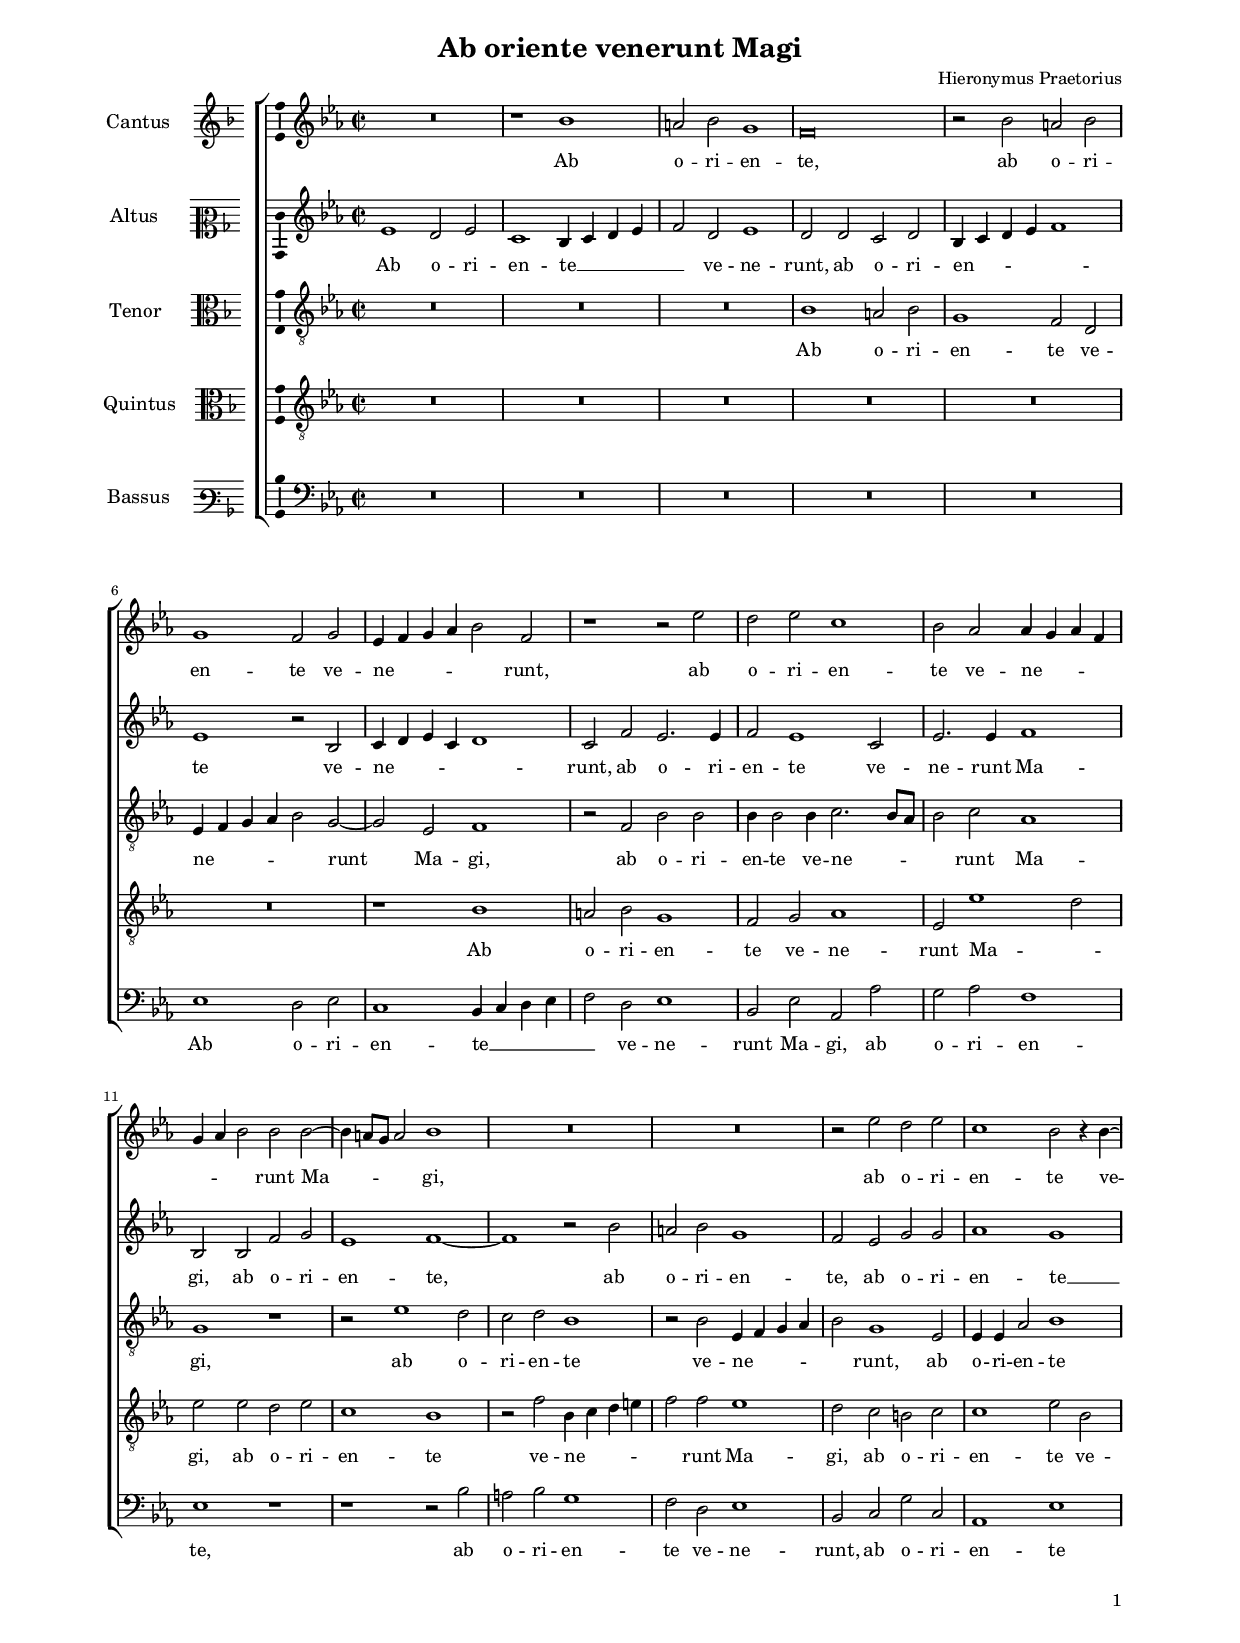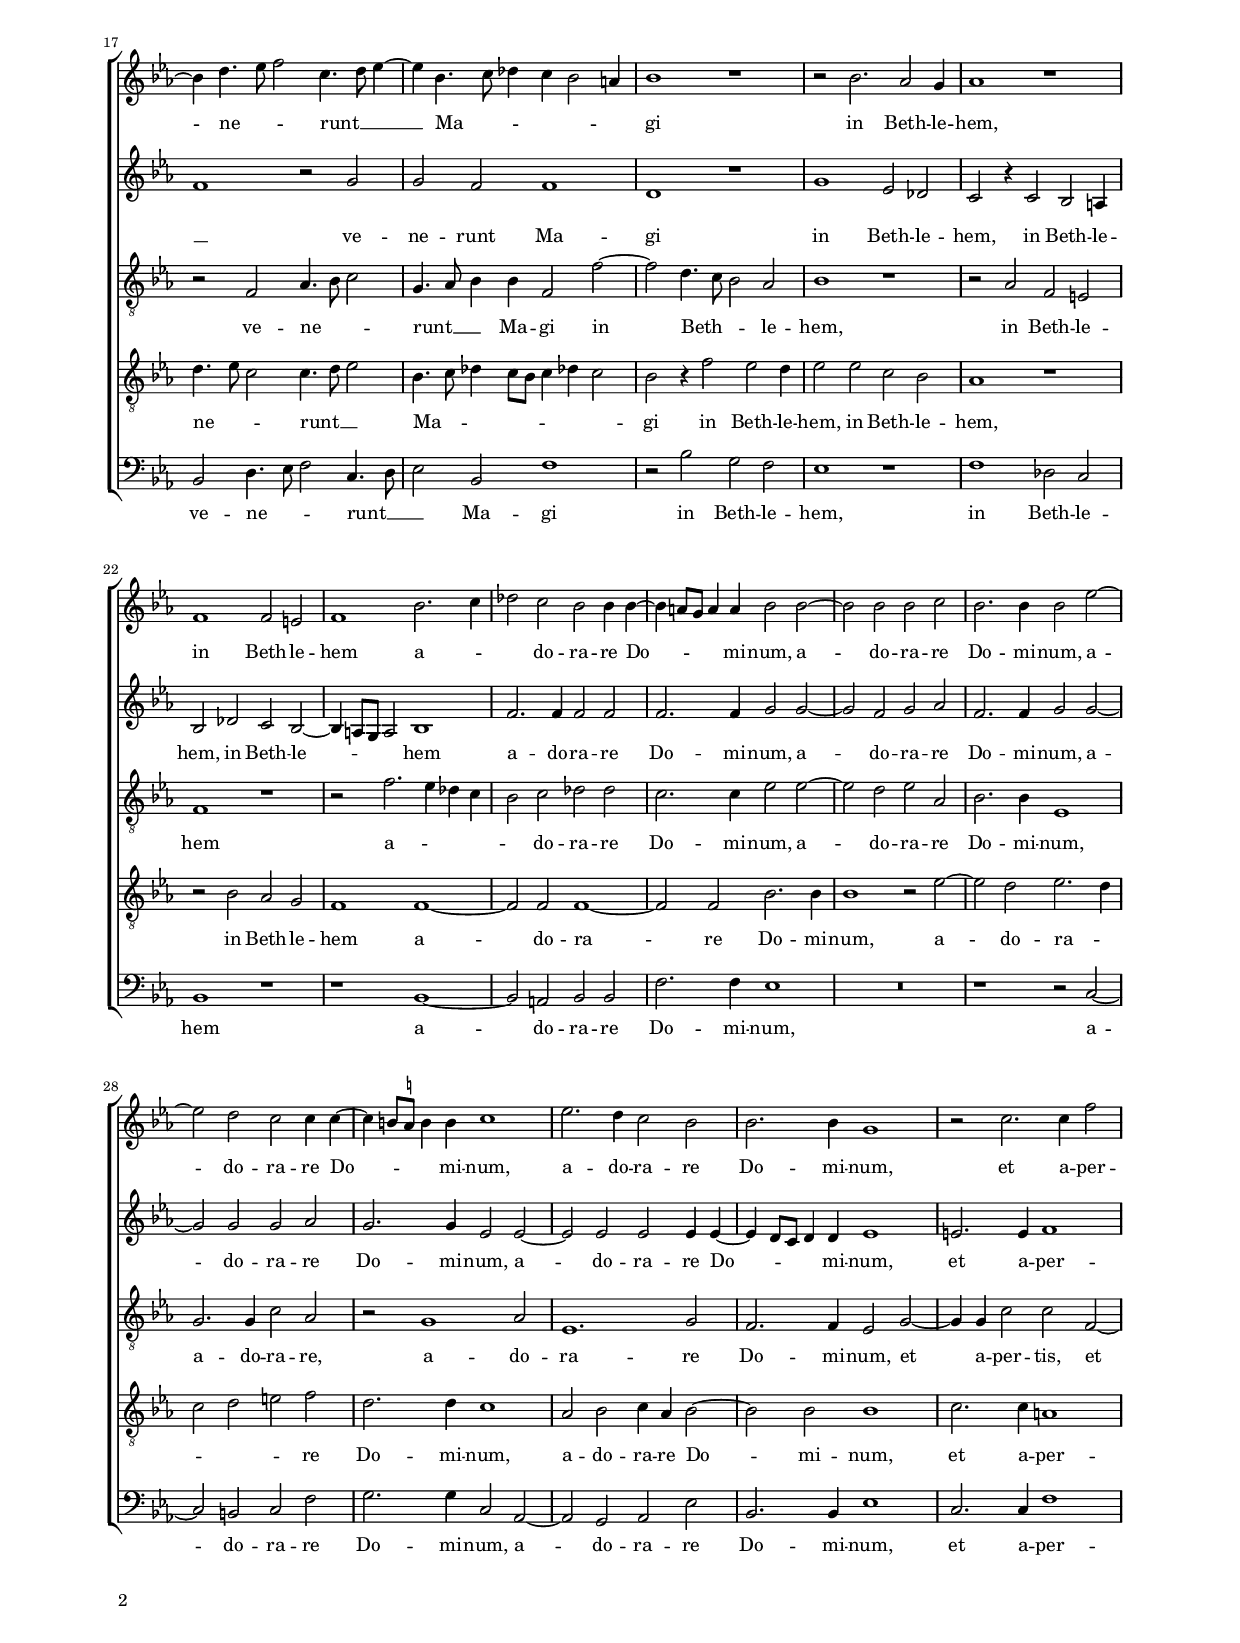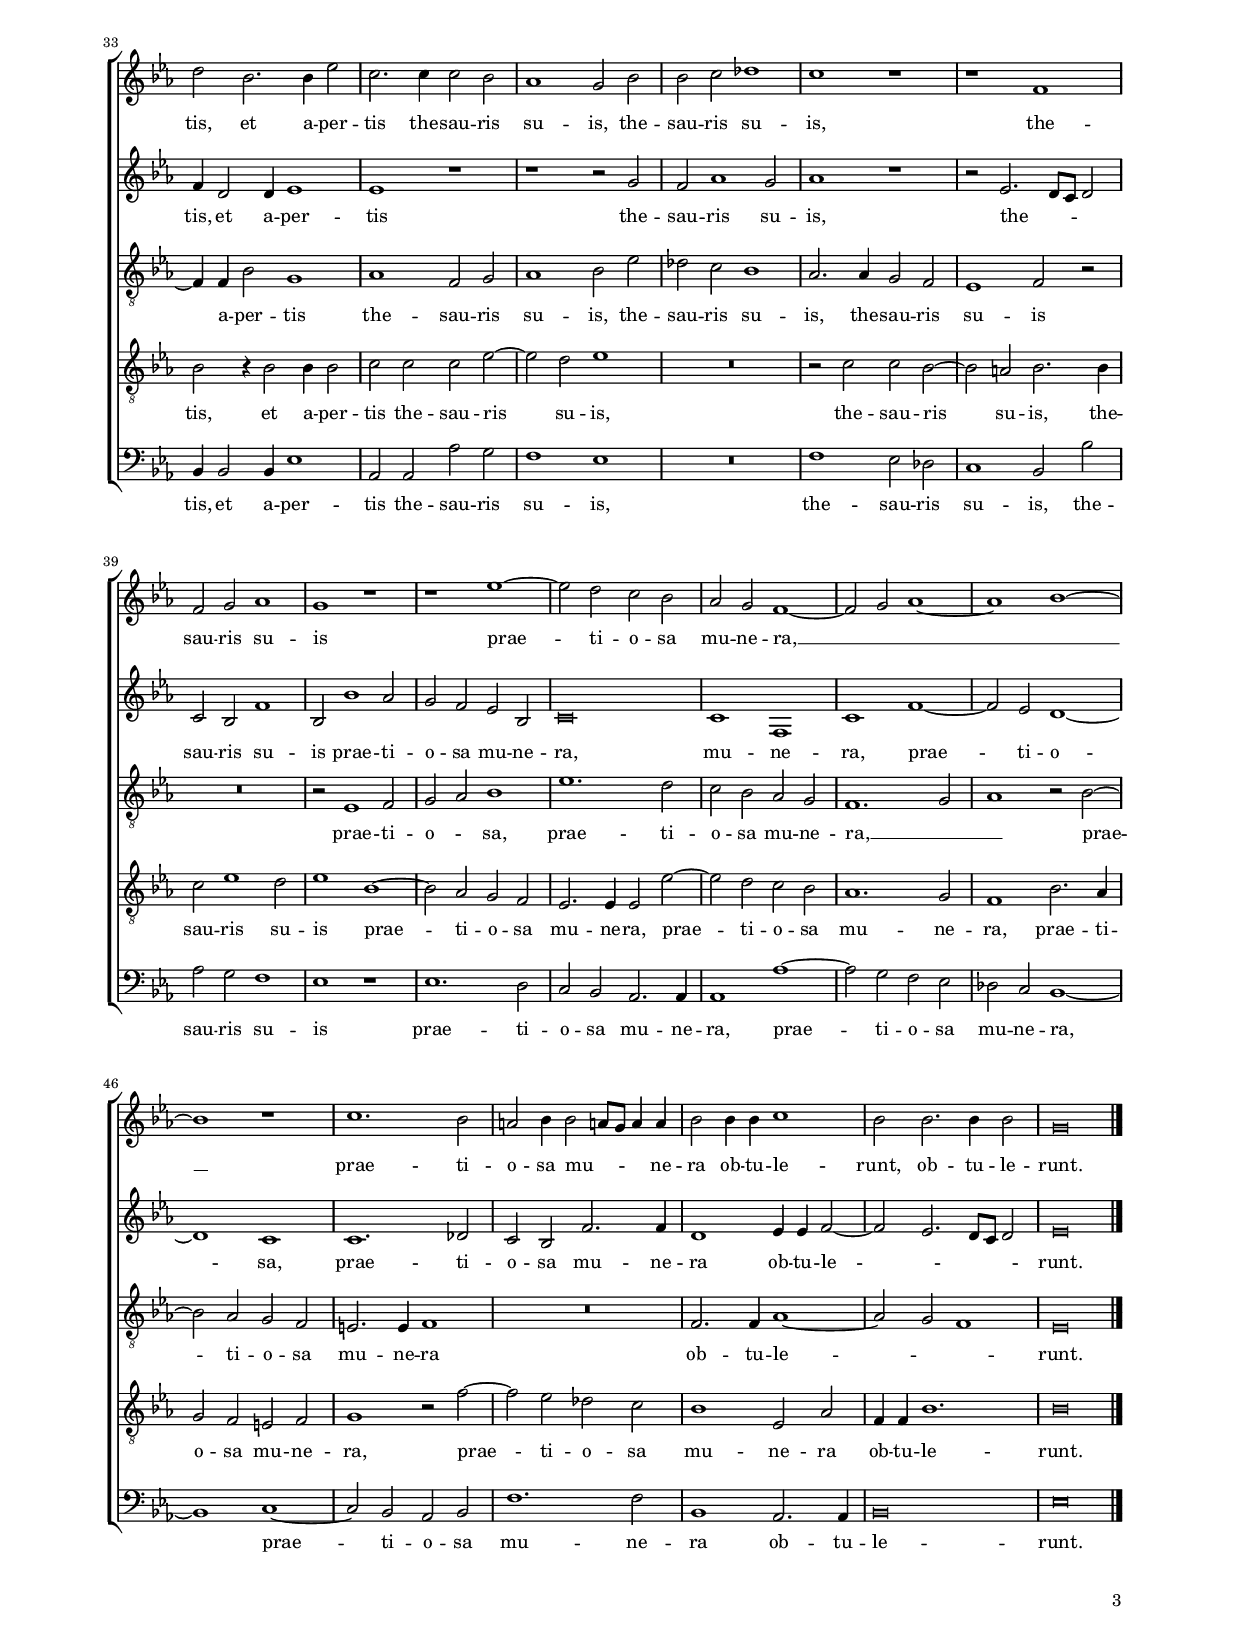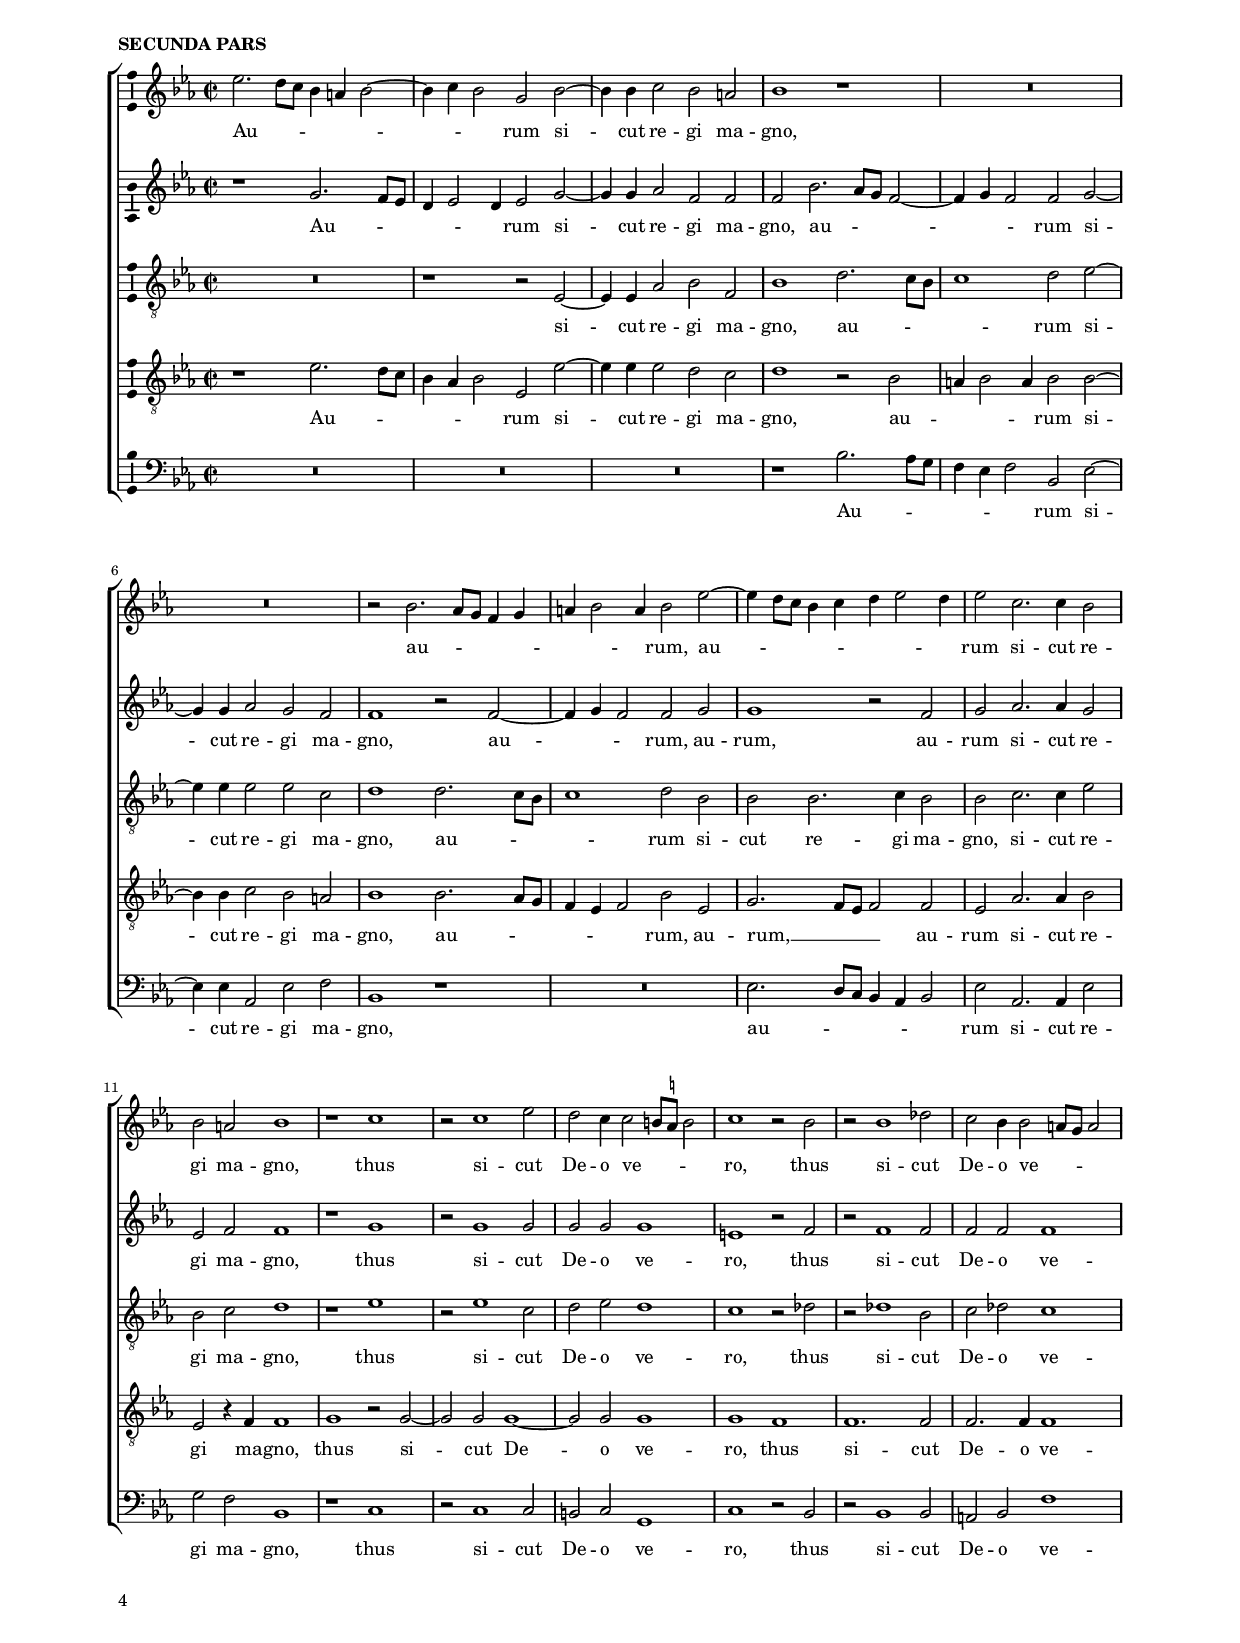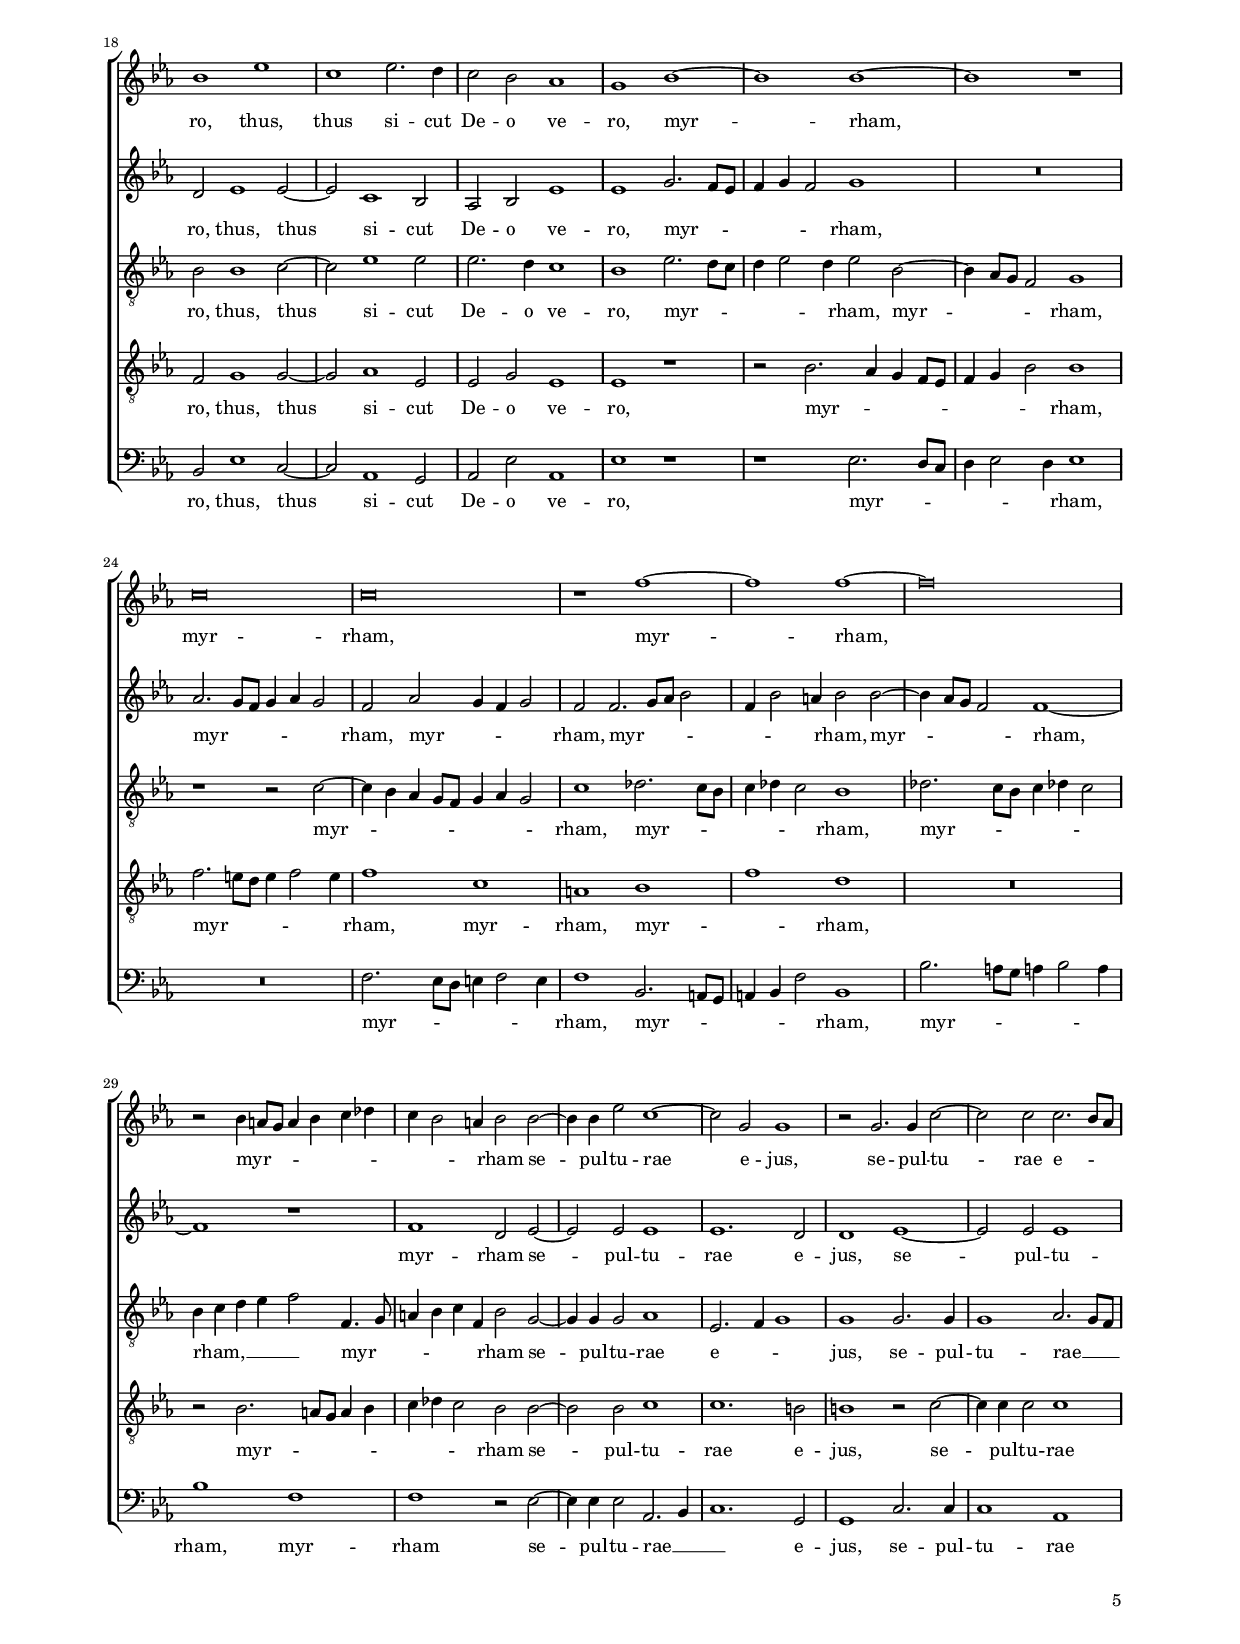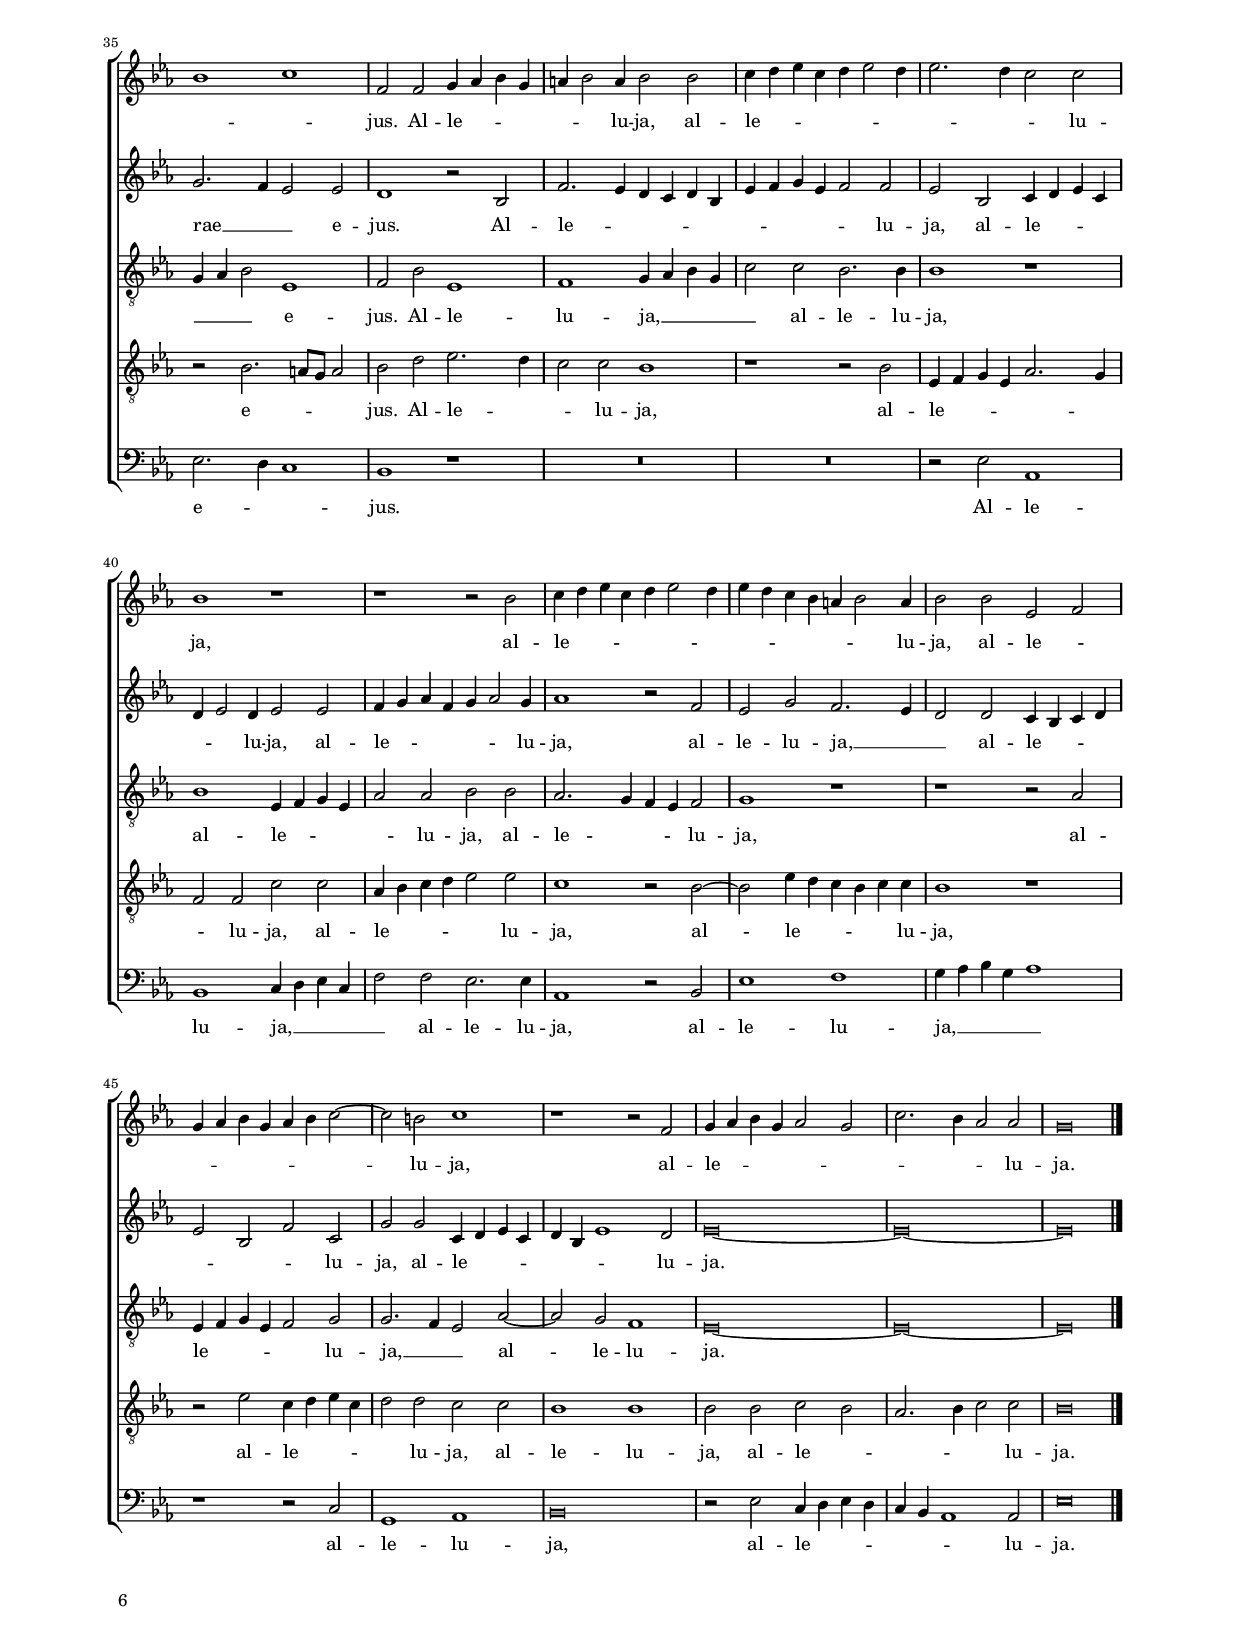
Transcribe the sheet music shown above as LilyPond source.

\header
{
  title="Ab oriente venerunt Magi"
  composer="Hieronymus Praetorius"
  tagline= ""
}

\version "2.22.0"
\language deutsch
#(set-global-staff-size 15)
% #(set-default-paper-size "letter")
#(ly:set-option 'point-and-click #f)

	
	ficta = { \once \set suggestAccidentals = ##t }
	
	forget = #(define-music-function (music) (ly:music?) #{
		\accidentalStyle forget
		$music
		\accidentalStyle default
		#})
    

\paper
	{
	top-margin = 1.8 \cm
	bottom-margin = 1.2 \cm
	left-margin = 2 \cm
	right-margin = 2 \cm
	ragged-bottom = ##f
	ragged-last-bottom = ##f
	print-page-number = ##f
	score-system-spacing = #'((basic-distance . 16) (minimum-distance . 14) (padding . 5) (strechability . 150))
	system-system-spacing = #'((basic-distance . 16) (minimum-distance . 14) (padding . 5) (strechability . 150))
    oddFooterMarkup=\markup   \fill-line { "" \fromproperty #'page:page-number-string }
    evenFooterMarkup=\markup  \fill-line { \fromproperty #'page:page-number-string "" }
    last-bottom-spacing = #'((basic-distance . 12) (minimum-distance . 7) (padding . 4))
%	systems-per-page = 3
%	page-count = 6
%	min-systems-per-page = 3
	}

global = {
    % \set Staff.autoBeaming = ##f
	\key f \major
	\time 2/2 \set Score.measureLength = #(ly:make-moment 2/1)
    \set Score.tempoHideNote = ##t
    \tempo 2 = 90
    \skip 1*2*51 \bar "|."
	}
	

incipitcantus = \markup { \score {
	{
	\set Staff.instrumentName = \markup { \fontsize #1 "Cantus" }
	\key f \major
	\clef violin
	s4 \bar ""
	}
	\layout  {
	raggedright = ##t
	indent = 1.8 \cm
	line-width = 2.5 \cm
	\context { \Staff \remove Time_signature_engraver }
	\override Staff.Clef.Y-extent = #'(0 . 0)
	}} \hspace #1 }
      
      
incipitaltus = \markup { \score {
	{
	\set Staff.instrumentName = \markup { \fontsize #1 "Altus" }
	\key f \major
	\clef mezzosoprano
	s4 \bar ""
	}
	\layout  {
	raggedright = ##t
	indent = 1.8 \cm
	line-width = 2.5 \cm
	\context { \Staff \remove Time_signature_engraver }
	\override Staff.Clef.Y-extent = #'(0 . 0)
	}} \hspace #1 }


incipittenor = \markup { \score {
	{
	\set Staff.instrumentName = \markup { \fontsize #1 "Tenor" }
	\key f \major
	\clef alto
	s4 \bar ""
	}
	\layout  {
	raggedright = ##t
	indent = 1.8 \cm
	line-width = 2.5 \cm
	\context { \Staff \remove Time_signature_engraver }
	\override Staff.Clef.Y-extent = #'(0 . 0)
	}} \hspace #1 }
      
      
incipitquintus = \markup { \score {
	{
	\set Staff.instrumentName = \markup { \fontsize #1 "Quintus" }
	\key f \major
	\clef alto
	s4 \bar ""
	}
	\layout  {
	raggedright = ##t
	indent = 1.8 \cm
	line-width = 2.5 \cm
	\context { \Staff \remove Time_signature_engraver }
	\override Staff.Clef.Y-extent = #'(0 . 0)
	}} \hspace #1 }
      
      
incipitbassus = \markup { \score {
	{
	\set Staff.instrumentName = \markup { \fontsize #1 "Bassus" }
	\key f \major
	\clef varbaritone
	s4 \bar ""
	}
	\layout  {
	raggedright = ##t
	indent = 1.8 \cm
	line-width = 2.5 \cm
	\context { \Staff \remove Time_signature_engraver }
	\override Staff.Clef.Y-extent = #'(0 . 0)
	}} \hspace #1 }


cantus =  \relative c''
	{
	R\breve
	r1 c
	h2 c a1
	g\breve
%5
	r2 c h c |
	a1 g2 a
	f4 g a b c2 g
	r1 r2 f'
	e2 f d1
%10
	c2 b b4 a b g |
	a4 b c2 c2 c~
	c4 h8 a h2 c1
	R\breve
	R\breve
%15
	r2 f e f |
	d1 c2 r4 c~
	c4 e4. f8 g2 d4. e8 f4~
	f4 c4. d8 es4 d c2 h4
	c1 r
%20
	r2 c2. b2 a4 |
	b1 r
	g1 g2 fis
	g1 c2. d4
	es2 d c2 c4 c~
%25
	c4 h8 a h4 h c2 c~ |
	c2 c c d
	c2. c4 c2 f~
	f2 e d d4 d~
	d4 cis8 \ficta h cis4 cis d1
%30
	f2. e4 d2 c |
	c2. c4 a1
	r2 d2. d4 g2
	e2 c2. c4 f2
	d2. d4 d2 c
%35
	b1 a2 c |
	c2 d es1
	d1 r
	r1 g,
	g2 a b1
%40
	a1 r |
	r1 f'~
	f2 e d c
	b2 a g1~
	g2 a b1~
%45
	b1 c~ |
	c1 r
	d1. c2
	h2 c4 c2 h!8 a h4 h
	c2 c4 c d1
%50
	c2 c2. c4 c2 |
	a\breve |
	}


altus =  \relative c'
    {
	f1 e2 f
	d1 c4 d e f
	g2 e f1
	e2 e d e
%5
	c4 d e f g1 |
	f1 r2 c
	d4 e f d e1
	d2 g f2. f4
	g2 f1 d2
%10
	f2. f4 g1 |
	c,2 c g' a
	f1 g~
	g1 r2 c
	h2 c a1
%15
	g2 f a a |
	b1 a
	g1 r2 a
	a2 g g1
	e1 r
%20
	a1 f2 es |
	d2 r4 d2 c2 h4
	c2 es d c~
	c4 h8 a h2 c1
	g'2. g4 g2 g
%25
	g2. g4 a2 a~ |
	a2 g a b
	g2. g4 a2 a~
	a2 a a b
	a2. a4 f2 f~
%30
	f2 f f f4 f~ |
	f4 e8 d e4 e f1
	fis2. fis4 g1
	g4 e2 e4 f1
	f1 r
%35
	r1 r2 a |
	g2 b1 a2
	b1 r
	r2 f2. e8 d e2
	d2 c g'1
%40
	c,2 c'1 b2 |
	a2 g f c
	d\breve
	d1 g,
	d'1 g~
%45
	g2 f e1~ |
	e1 d
	d1. es2
	d2 c g'2. g4
	e1 f4 f g2~
%50
	g2 f2. e8 d e2 |
	f\breve |
	}


tenor =  \relative c'
	{
	R\breve
	R\breve
	R\breve
	c1 h2 c
%5
	a1 g2 e |
	f4 g a b c2 a~
	a2 f g1
	r2 g c c
	c4 c2 c4 d2. c8 b
%10
	c2 d b1 |
	a1 r
	r2 f'1 e2
	d2 e c1
	r2 c f,4 g a b
%15
	c2 a1 f2 |
	f4 f b2 c1
	r2 g b4. c8 d2
	a4. b8 c4 c g2 g'~
	g2 e4. d8 c2 b
%20
	c1 r |
	r2 b g fis
	g1 r
	r2 g'2. f4 es d
	c2 d es es
%25
	d2. d4 f2 f~ |
	f2 e f b,
	c2. c4 f,1
	a2. a4 d2 b
	r2 a1 b2
%30
	f1. a2 |
	g2. g4 f2 a~
	a4 a d2 d g,~
	g4 g c2 a1
	b1 g2 a
%35
	b1 c2 f |
	es2 d c1
	b2. b4 a2 g
	f1 g2 r
	R\breve
%40
	r2 f1 g2 |
	a2 b c1
	f1. e2
	d2 c b a
	g1. a2
%45
	b1 r2 c~ |
	c2 b a g
	fis2. fis4 g1
	R\breve
	g2. g4 b1~
%50
	b2 a g1 |
	f\breve |
	}


quintus  =  \relative c'
	{
	R\breve
	R\breve
	R\breve
	R\breve
%5
	R\breve |
	R\breve
	r1 c
	h2 c a1
	g2 a b1
%10
	f2 f'1 e2 |
	f2 f e f
	d1 c
	r2 g' c,4 d e fis
	g2 g f1
%15
	e2 d cis d |
	d1 f2 c
	e4. f8 d2 d4. e8 f2
	c4. d8 es4 d8 c d4 es! d2
	c2 r4 g'2 f2 e4
%20
	f2 f d c |
	b1 r
	r2 c b a
	g1 g~
	g2 g g1~
%25
	g2 g c2. c4 |
	c1 r2 f~
	f2 e f2. e4
	d2 e fis g
	e2. e4 d1
%30
	b2 c d4 b c2~ |
	c2 c c1
	d2. d4 h1
	c2 r4 c2 c4 c2
	d2 d d f~
%35
	f2 e f1 |
	R\breve
	r2 d d c~
	c2 h c2. c4
	d2 f1 e2
%40
	f1 c~ |
	c2 b a g
	f2. f4 f2 f'~
	f2 e d c
	b1. a2
%45
	g1 c2. b4 |
	a2 g fis g
	a1 r2 g'~
	g2 f es d
	c1 f,2 b
%50
	g4 g c1. |
	c\breve |
	}


bassus  =  \relative c
	{
	R\breve
	R\breve
	R\breve
	R\breve
%5
	R\breve |
	f1 e2 f
	d1 c4 d e f
	g2 e f1
	c2 f b, b'
%10
	a2 b g1 |
	f1 r
	r1 r2 c'
	h2 c a1
	g2 e f1
%15
	c2 d a' d, |
	b1 f'
	c2 e4. f8 g2 d4. e8
	f2 c g'1
	r2 c a g
%20
	f1 r |
	g1 es2 d
	c1 r
	r1 c~
	c2 h c c
%25
	g'2. g4 f1 |
	R\breve
	r1 r2 d~
	d2 cis d g
	a2. a4 d,2 b~
%30
	b2 a b f' |
	c2. c4 f1
	d2. d4 g1
	c,4 c2 c4 f1
	b,2 b b' a
%35
	g1 f |
	R\breve
	g1 f2 es
	d1 c2 c'
	b2 a g1
%40
	f1 r |
	f1. e2
	d2 c b2. b4
	b1 b'~
	b2 a g f
%45
	es2 d c1~ |
	c1 d~
	d2 c b c
	g'1. g2
	c,1 b2. b4
%50
	c\breve |
	f\breve |
	}


lyricscantus = \lyricmode {
	Ab o -- ri -- en -- te,
    ab o -- ri -- en -- te ve -- ne -- _ _ _ _ runt,
    ab o -- ri -- en -- te ve -- ne -- _ _ _ _ _ _ runt Ma -- _ _ _ gi,
    ab o -- ri -- en -- te ve -- ne -- _ _ runt __ _ _ Ma -- _ _ _ _ _ gi
    in Beth -- le -- hem,
    in Beth -- le -- hem
    a -- _ _ do -- ra -- re Do -- _ _ _ mi -- num,
    a -- do -- ra -- re Do -- mi -- num,
    a -- do -- ra -- re Do -- _ _ _ mi -- num,
    a -- do -- ra -- re Do -- mi -- num,
    et a -- per -- tis,
    et a -- per -- tis the -- sau -- ris su -- is,
    the -- sau -- ris su -- is,
    the -- sau -- ris su -- is
    prae -- ti -- o -- sa mu -- ne -- ra, __ _ _ _
    prae -- ti -- o -- sa mu -- _ _ _ ne -- ra
    ob -- tu -- le -- runt,
    ob -- tu -- le -- runt.
	}


lyricsaltus = \lyricmode {
	Ab o -- ri -- en -- te __ _ _ _ _ ve -- ne -- runt,
    ab o -- ri -- en -- _ _ _ _ te ve -- ne -- _ _ _ _ runt,
    ab o -- ri -- en -- te ve -- ne -- runt Ma -- gi,
    ab o -- ri -- en -- te,
    ab o -- ri -- en -- te,
    ab o -- ri -- en -- te __ _ ve -- ne -- runt Ma -- gi
    in Beth -- le -- hem,
    in Beth -- le -- hem,
    in Beth -- le -- _ _ _ hem
    a -- do -- ra -- re Do -- mi -- num,
    a -- do -- ra -- re Do -- mi -- num,
    a -- do -- ra -- re Do -- mi -- num,
    a -- do -- ra -- re Do -- _ _ _ mi -- num,
    et a -- per -- tis,
    et a -- per -- tis the -- sau -- ris su -- is,
    the -- _ _ _ sau -- ris su -- is
    prae -- ti -- o -- sa mu -- ne -- ra,
    mu -- ne -- ra,
    prae -- ti -- o -- sa, 
    prae -- ti -- o -- sa mu -- ne -- ra
    ob -- tu -- le -- _ _ _ _ runt.
	}


lyricstenor = \lyricmode {
	Ab o -- ri -- en -- te ve -- ne -- _ _ _ _ runt Ma -- gi,
    ab o -- ri -- en -- te ve -- ne -- _ _ _ runt Ma -- gi,
    ab o -- ri -- en -- te ve -- ne -- _ _ _ _ runt,
    ab o -- ri -- en -- te ve -- ne -- _ _ runt __ _ _ Ma -- gi
    in Beth -- _ _ le -- hem,
    in Beth -- le -- hem
    a -- _ _ _ _ do -- ra -- re Do -- mi -- num,
    a -- do -- ra -- re Do -- mi -- num,
    a -- do -- ra -- re,
    a -- do -- ra -- re Do -- mi -- num,
    et a -- per -- tis,
    et a -- per -- tis the -- sau -- ris su -- is,
    the -- sau -- ris su -- is,
    the -- sau -- ris su -- is
    prae -- ti -- o -- _ sa,
    prae -- ti -- o -- sa mu -- ne -- ra, __ _ _
    prae -- ti -- o -- sa mu -- ne -- ra
    ob -- tu -- le -- _ _ runt.
	}


lyricsquintus = \lyricmode {
	Ab o -- ri -- en -- te ve -- ne -- runt Ma -- _ gi,
    ab o -- ri -- en -- te ve -- ne -- _ _ _ _ runt Ma -- gi,
    ab o -- ri -- en -- te ve -- ne -- _ _ runt __ _ _ Ma -- _ _ _ _ _ _ _ gi
    in Beth -- le -- hem,
    in Beth -- le -- hem,
    in Beth -- le -- hem
    a -- do -- ra -- re Do -- mi -- num,
    a -- do -- ra -- _ _ _ _ re Do -- mi -- num,
    a -- do -- ra -- re Do -- mi -- num,
    et a -- per -- tis,
    et a -- per -- tis the -- sau -- ris su -- is,
    the -- sau -- ris su -- is,
    the -- sau -- ris su -- is
    prae -- ti -- o -- sa mu -- ne -- ra,
    prae -- ti -- o -- sa mu -- ne -- ra,
    prae -- ti -- o -- sa mu -- ne -- ra,
    prae -- ti -- o -- sa mu -- ne -- ra
    ob -- tu -- le -- runt.
	}


lyricsbassus = \lyricmode {
	Ab o -- ri -- en -- te __ _ _ _ _ ve -- ne -- runt Ma -- gi,
    ab o -- ri -- en -- te,
    ab o -- ri -- en -- te ve -- ne -- runt,
    ab o -- ri -- en -- te ve -- ne -- _ _ runt __ _ _ Ma -- gi
    in Beth -- le -- hem,
    in Beth -- le -- hem
    a -- do -- ra -- re Do -- mi -- num,
    a -- do -- ra -- re Do -- mi -- num,
    a -- do -- ra -- re Do -- mi -- num,
    et a -- per -- tis,
    et a -- per -- tis the -- sau -- ris su -- is,
    the -- sau -- ris su -- is,
    the -- sau -- ris su -- is
    prae -- ti -- o -- sa mu -- ne -- ra,
    prae -- ti -- o -- sa mu -- ne -- ra,
    prae -- ti -- o -- sa mu -- ne -- ra
    ob -- tu -- le -- runt.
	}


\score
{  
	\transpose f es {
	\new ChoirStaff \with { \override StaffGrouper.staff-staff-spacing.basic-distance = #12 }
	<<

	\new Staff << \global
	\new Voice="v1" {
		\set Staff.instrumentName=\incipitcantus
		\set Staff.midiInstrument = "reed organ"
		\clef violin
		\cantus }
	\new Lyrics \lyricsto "v1" {\lyricscantus }
	>>


	\new Staff << \global
	\new Voice="v2" {
		\set Staff.instrumentName=\incipitaltus
		\set Staff.midiInstrument = "reed organ"
                \clef violin % "G_8"
		\altus}
	\new Lyrics \lyricsto "v2" {\lyricsaltus }
	>>


	\new Staff << \global
	\new Voice="v3" {
		\set Staff.instrumentName=\incipittenor
		\set Staff.midiInstrument = "reed organ"
		\clef "G_8"
		\tenor }
	\new Lyrics \lyricsto "v3" {\lyricstenor }
	>>


	\new Staff << \global
	\new Voice="v5" {
		\set Staff.instrumentName=\incipitquintus
		\set Staff.midiInstrument = "reed organ"
		\clef "G_8"
		\quintus}
	\new Lyrics \lyricsto "v5" {\lyricsquintus }
	>>


	\new Staff << \global
	\new Voice="v4" {
		\set Staff.instrumentName=\incipitbassus
		\set Staff.midiInstrument = "reed organ"
		\clef bass
		\bassus }
	\new Lyrics \lyricsto "v4" {\lyricsbassus}
	>>

	>>
	} % transpose

	\layout
	{
	indent = 2.5 \cm
	\context { \Staff \override TimeSignature.break-visibility = #end-of-line-invisible }
	\context { \Lyrics \override VerticalAxisGroup.nonstaff-relatedstaff-spacing.padding = #1.4 }
%	\context { \Lyrics \override LyricText.font-size = #1 }
	\context { \Staff \consists "Ambitus_engraver" }
	\context { \Score \override BarNumber.padding = #2 }
	\context { \Voice \override NoteHead.style = #'baroque }
	}


\midi
	{
	}

}

%%%%%%%%%%%%%%%%%%%%  SECUNDA PARS %%%%%%%%%%%%%%%%%%%%


global = {
	\key f \major
	\time 2/2 \set Score.measureLength = #(ly:make-moment 2/1)
    \set Score.tempoHideNote = ##t
    \tempo 2 = 90
    \skip 1*2*50 \bar "|."
	}


cantus =  \relative c''
	{
    f2. e8 d c4 h c2~
	c4 d c2 a2 c~
	c4 c d2 c h
	c1 r
%5
	R\breve |
	R\breve
	r2 c2. b8 a g4 a
	h4 c2 h4 c2 f~
	f4 e8 d c4 d e4 f2 e4
%10
	f2 d2. d4 c2 |
	c2 h c1
	r1 d
	r2 d1 f2
	e2 d4 d2 cis8 \ficta h cis2
%15
	d1 r2 c |
	r2 c1 es2
	d2 c4 c2 h8 a h2
	c1 f
	d1 f2. e4
%20
	d2 c b1 |
	a1 c~
	c1 c~
	c1 r
	d\breve
%25
	d\breve |
	r1 g~
	g1 g~
	g\breve
	r2 c,4 h8 a h4 c d es 
%30
	d4 c2 h4 c2 c~ |
	c4 c f2 d1~
	d2 a a1
	r2 a2. a4 d2~
	d2 d d2. c8 b
%35
	c1 d |
	g,2 g a4 b c a
	h4 c2 h4 c2 c
	d4 e f d e4 f2 e4
	f2. e4 d2 d
%40
	c1 r |
	r1 r2 c
	d4 e f d e4 f2 e4
	f4 e d c h4 c2 h4
	c2 c f, g
%45
	a4 b c a b c d2~ |
	d2 cis d1
	r1 r2 g,
	a4 b c a b2 a
	d2. c4 b2 b
%50
	a\breve |
	}


altus =  \relative c'
    {
	r1 a'2. g8 f 
	e4 f2 e4 f2 a~
	a4 a b2 g g
	g2 c2. b8 a g2~
%5
	g4 a g2 g2 a~ |
	a4 a b2 a g
	g1 r2 g~
	g4 a g2 g a
	a1 r2 g
%10
	a2 b2. b4 a2 |
	f2 g g1
	r1 a
	r2 a1 a2
	a2 a a1
%15
	fis1 r2 g |
	r2 g1 g2
	g2 g g1
	e2 f1 f2~
	f2 d1 c2
%20
	b2 c f1 |
	f1 a2. g8 f
	g4 a g2 a1
	R\breve
	b2. a8 g a4 b a2
%25
	g2 b a4 g a2 |
	g2 g2. a8 b c2
	g4 c2 h4 c2 c~
	c4 b8 a g2 g1~
	g1 r
%30
	g1 e2 f~ |
	f2 f f1
	f1. e2
	e1 f~
	f2 f f1
%35
	a2. g4 f2 f |
	e1 r2 c
	g'2. f4 e4 d e c
	f4 g a f g2 g
	f2 c d4 e f d
%40
	e4 f2 e4 f2 f |
	g4 a b g a4 b2 a4
	b1 r2 g
	f2 a g2. f4
	e2 e d4 c d e
%45
	f2 c g' d |
	a'2 a d,4 e f d
	e4 c f1 e2
	f\breve~
	f\breve~
%50
	f\breve |
	}


tenor =  \relative c'
	{
	R\breve
	r1 r2 f,~
	f4 f b2 c g
	c1 e2. d8 c
%5
	d1 e2 f~ |
	f4 f f2 f d
	e1 e2. d8 c
	d1 e2 c
	c2 c2. d4 c2
%10
	c2 d2. d4 f2 |
	c2 d e1
	r1 f
	r2 f1 d2
	e2 f e1
%15
	d1 r2 es |
	r2 es1 c2
	d2 es d1
	c2 c1 d2~
	d2 f1 f2
%20
	f2. e4 d1 |
	c1 f2. e8 d
	e4 f2 e4 f2 c~
	c4 b8 a g2 a1
	r1 r2 d~
%25
	d4 c b a8 g a4 b a2 |
	d1 es2. d8 c
	d4 es d2 c1
	es2. d8 c d4 es! d2
	c4 d e f g2 g,4. a8
%30
	h4 c d g, c2 a~ |
	a4 a a2 b1
	f2. g4 a1
	a1 a2. a4
	a1 b2. a8 g
%35
	a4 b c2 f,1 |
	g2 c f,1
	g1 a4 b c a
	d2 d c2. c4
	c1 r
%40
	c1 f,4 g a f |
	b2 b c c
	b2. a4 g4 f g2
	a1 r
	r1 r2 b
%45
	f4 g a f g2 a |
	a2. g4 f2 b~
	b2 a g1
	f\breve~
	f\breve~
%50
	f\breve |
	}


quintus  =  \relative c'
	{
	r1 f2. e8 d
	c4 b c2 f, f'~
	f4 f f2 e d
	e1 r2 c
%5
	h4 c2 h4 c2 c~ |
	c4 c d2 c h
	c1 c2. b8 a
	g4 f g2 c f,
	a2. g8 f g2 g
%10
	f2 b2. b4 c2 |
	f,2 r4 g g1
	a1 r2 a~
	a2 a a1~
	a2 a a1
%15
	a1 g |
	g1. g2
	g2. g4 g1
	g2 a1 a2~
	a2 b1 f2
%20
	f2 a f1 |
	f1 r
	r2 c'2. b4 a4 g8 f
	g4 a c2 c1
	g'2. fis8 e fis4 g2 fis4
%25
	g1 d |
	h1 c
	g'1 e
	R\breve
	r2 c2. h8 a h4 c
%30
	d4 es d2 c c~ |
	c2 c d1
	d1. cis2
	cis1 r2 d~
	d4 d d2 d1
%35
	r2 c2. h8 a h2 |
	c2 e f2. e4
	d2 d c1
	r1 r2 c
	f,4 g a f b2. a4
%40
	g2 g d' d |
	b4 c d e f2 f
	d1 r2 c~
	c2 f4 e d c d d
	c1 r
%45
	r2 f d4 e f d |
	e2 e d d
	c1 c
	c2 c d c
	b2. c4 d2 d
%50
	c\breve |
	}


bassus  =  \relative c
	{
	R\breve
	R\breve
	R\breve
	r1 c'2. b8 a
%5
	g4 f g2 c, f~ |
	f4 f b,2 f' g
	c,1 r
	R\breve
	f2. e8 d c4 b c2
%10
	f2 b,2. b4 f'2 |
	a2 g c,1
	r1 d
	r2 d1 d2
	cis2 d a1
%15
	d1 r2 c |
	r2 c1 c2
	h2 c g'1
	c,2 f1 d2~
	d2 b1 a2
%20
	b2 f' b,1 |
	f'1 r
	r1 f2. e8 d
	e4 f2 e4 f1
	R\breve
%25
	g2. f8 e fis4 g2 fis4 |
	g1 c,2. h8 a
	h4 c g'2 c,1
	c'2. h8 a h!4 c2 h4
	c1 g
%30
	g1 r2 f~ |
	f4 f f2 b,2. c4
	d1. a2
	a1 d2. d4
	d1 b
%35
	f'2. e4 d1 |
	c1 r
	R\breve
	R\breve
	r2 f b,1
%40
	c1 d4 e f d |
	g2 g f2. f4
	b,1 r2 c
	f1 g
	a4 b c a b1
%45
	r1 r2 d, |
	a1 b
	c\breve
	r2 f d4 e f e
	d4 c b1 b2
%50
	f'\breve |
	}


lyricscantus = \lyricmode {
	Au -- _ _ _ _ _ _ _ rum si -- cut re -- gi ma -- gno,
    au -- _ _ _ _ _ _ _ rum,
    au -- _ _ _ _ _ _ _ rum si -- cut re -- gi ma -- gno,
    thus si -- cut De -- o ve -- _ _ _ ro,
    thus si -- cut De -- o ve -- _ _ _ ro,
    thus,
    thus si -- cut De -- o ve -- ro,
    myr -- rham,
    myr -- rham,
    myr -- rham,
    myr -- _ _ _ _ _ _ _ _ _ rham se -- pul -- tu -- rae e -- jus,
    se -- pul -- tu -- rae e -- _ _ _ _ jus.
    Al -- le -- _ _ _ _ _ lu -- ja,
    al -- le -- _ _ _ _ _ _ _ _ _ lu -- ja,
    al -- le -- _ _ _ _ _ _ _ _ _ _ _ _ lu -- ja,
    al -- le -- _ _ _ _ _ _ _ _ lu -- ja,
    al -- le -- _ _ _ _ _ _ _ _ lu -- ja.
	}


lyricsaltus = \lyricmode {
	Au -- _ _ _ _ _ rum si -- cut re -- gi ma -- gno,
    au -- _ _ _ _ _ rum si -- cut re -- gi ma -- gno,
    au -- _ _ rum,
    au -- rum,
    au -- rum si -- cut re -- gi ma -- gno,
    thus si -- cut De -- o ve -- ro,
    thus si -- cut De -- o ve -- ro,
    thus,
    thus si -- cut De -- o ve -- ro,
    myr -- _ _ _ _ _ rham,
    myr -- _ _ _ _ _ rham,
    myr -- _ _ _ rham,
    myr -- _ _ _ _ _ _ rham,
    myr -- _ _ _ rham,
    myr -- rham se -- pul -- tu -- rae e -- jus,
    se -- pul -- tu -- rae __ _ _ e -- jus.
    Al -- le -- _ _ _ _ _ _ _ _ _ _ lu -- ja,
    al -- le -- _ _ _ _ _ lu -- ja,
    al -- le -- _ _ _ _ _ lu -- ja,
    al -- le -- lu -- ja, __ _ _
    al -- le -- _ _ _ _ _ _ lu -- ja,
    al -- le -- _ _ _ _ _ _ lu -- ja.
	}


lyricstenor = \lyricmode {
	si -- cut re -- gi ma -- gno,
    au -- _ _ _ rum si -- cut re -- gi ma -- gno,
    au -- _ _ _ rum si -- cut re -- gi ma -- gno,
    si -- cut re -- gi ma -- gno,
    thus si -- cut De -- o ve -- ro,
    thus si -- cut De -- o ve -- ro,
    thus,
    thus si -- cut De -- o ve -- ro,
    myr -- _ _ _ _ _ rham,
    myr -- _ _ _ rham,
    myr -- _ _ _ _ _ _ _ rham,
    myr -- _ _ _ _ _ rham,
    myr -- _ _ _ _ _ rham, __ _ _ _ _ 
    myr -- _ _ _ _ _ rham se -- pul -- tu -- rae e -- _ _ jus,
    se -- pul -- tu -- rae __ _ _ _ _ _ e -- jus.
    Al -- le -- lu -- ja, __ _ _ _ _ 
    al -- le -- lu -- ja,
    al -- le -- _ _ _ _ lu -- ja,
    al -- le -- _ _ _ lu -- ja,
    al -- le -- _ _ _ _ lu -- ja, __ _ _ 
    al -- le -- lu -- ja.
	}


lyricsquintus = \lyricmode {
	Au -- _ _ _ _ _ rum si -- cut re -- gi ma -- gno,
    au -- _ _ _ rum si -- cut re -- gi ma -- gno,
    au -- _ _ _ _ _ rum,
    au -- rum, __ _ _ _
    au -- rum si -- cut re -- gi ma -- gno,
    thus si -- cut De -- o ve -- ro,
    thus si -- cut De -- o ve -- ro,
    thus,
    thus si -- cut De -- o ve -- ro,
    myr -- _ _ _ _ _ _ _ rham,
    myr -- _ _ _ _ _ rham,
    myr -- rham,
    myr -- _ rham,
    myr -- _ _ _ _ _ _ _ rham se -- pul -- tu -- rae e -- jus,
    se -- pul -- tu -- rae e -- _ _ _ jus.
    Al -- le -- _ _ lu -- ja,
    al -- le -- _ _ _ _ _ _ lu -- ja,
    al -- le -- _ _ _ _ lu -- ja,
    al -- le -- _ _ _ _ lu -- ja,
    al -- le -- _ _ _ _ lu -- ja,
    al -- le -- lu -- ja,
    al -- le -- _ _ _ _ lu -- ja.
	}


lyricsbassus = \lyricmode {
	Au -- _ _ _ _ _ rum si -- cut re -- gi ma -- gno,
    au -- _ _ _ _ _ rum si -- cut re -- gi ma -- gno,
    thus si -- cut De -- o ve -- ro,
    thus si -- cut De -- o ve -- ro,
    thus,
    thus si -- cut De -- o ve -- ro,
    myr -- _ _ _ _ _ rham,
    myr -- _ _ _ _ _ rham,
    myr -- _ _ _ _ _ rham,
    myr -- _ _ _ _ _ rham,
    myr -- rham se -- pul -- tu -- rae __ _ _ e -- jus,
    se -- pul -- tu -- rae e -- _ _ jus.
    Al -- le -- lu -- ja, __ _ _ _ _ 
    al -- le -- lu -- ja,
    al -- le -- lu -- ja, __ _ _ _ _
    al -- le -- lu -- ja,
    al -- le -- _ _ _ _ _ _ lu -- ja.
	}


\score
	{  
	\transpose f es {
	\new ChoirStaff \with { \override StaffGrouper.staff-staff-spacing.basic-distance = #12 }
	<<

	\new Staff <<\global
	\new Voice="v1" {
	  %\set Staff.instrumentName=Cantus
      %\set Staff.instrumentName=\incipitcantus
		\set Staff.midiInstrument = "reed organ"
		\clef violin
		\cantus }
	\new Lyrics \lyricsto "v1" {\lyricscantus }
	>>


	\new Staff << \global
	\new Voice="v2" {
	  %\set Staff.instrumentName=Altus
      %\set Staff.instrumentName=\incipitaltus
		\set Staff.midiInstrument = "reed organ"
		\clef violin % "G_8"
		\altus}
	\new Lyrics \lyricsto "v2" {\lyricsaltus }
	>>


	\new Staff <<\global
	\new Voice="v3" {
	  %\set Staff.instrumentName=Tenor
      %\set Staff.instrumentName=\incipittenor
		\set Staff.midiInstrument = "reed organ"
		\clef "G_8"
		\tenor }
	\new Lyrics \lyricsto "v3" {\lyricstenor }
	>>


	\new Staff << \global
	\new Voice="v5" {
	  %\set Staff.instrumentName=Quintus
      %\set Staff.instrumentName=\incipitquintus
		\set Staff.midiInstrument = "reed organ"
		\clef "G_8"
		\quintus}
	\new Lyrics \lyricsto "v5" {\lyricsquintus }
	>>


	\new Staff <<\global
	\new Voice="v4" {
	  %\set Staff.instrumentName=Bassus
      %\set Staff.instrumentName=\incipitbassus
		\set Staff.midiInstrument = "reed organ"
		\clef bass
		\bassus }
	\new Lyrics \lyricsto "v4" {\lyricsbassus}
	>>
	
	>>
	} % transpose

	\layout
	{
	indent = 0 \cm
	\context { \Staff \override TimeSignature.break-visibility = #end-of-line-invisible }
	\context { \Lyrics \override VerticalAxisGroup.nonstaff-relatedstaff-spacing.padding = #1.4 }
%	\context { \Lyrics \override LyricText.font-size = #1 }
	\context { \Staff \consists "Ambitus_engraver" }
	\context { \Score \override BarNumber.padding = #2 }
	\context { \Voice \override NoteHead.style = #'baroque }
	}

    \header { piece = \markup { \raise #2 \bold "SECUNDA PARS"} }

\midi
	{
	}
	
}

% EOF
